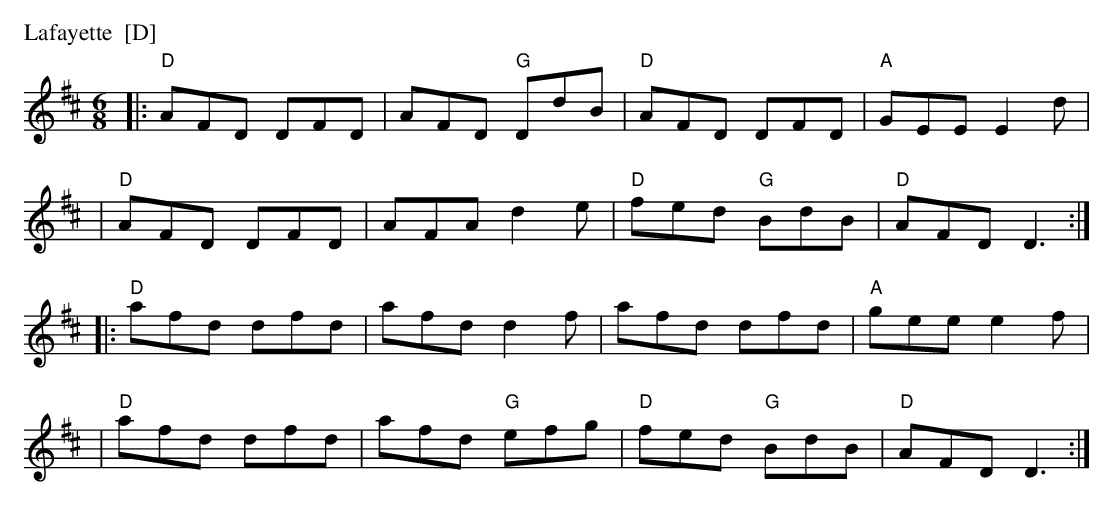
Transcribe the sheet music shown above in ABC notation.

X:1
M: 6/8
L: 1/8
P: Lafayette  [D]
K: D
|: "D"AFD DFD | AFD "G"DdB | "D"AFD    DFD | "A"GEE E2d |
|  "D"AFD DFD | AFA    d2e | "D"fed "G"BdB | "D"AFD D3 :|
|: "D"afd dfd | afd    d2f |    afd    dfd | "A"gee e2f |
|  "D"afd dfd | afd "G"efg | "D"fed "G"BdB | "D"AFD D3 :|
